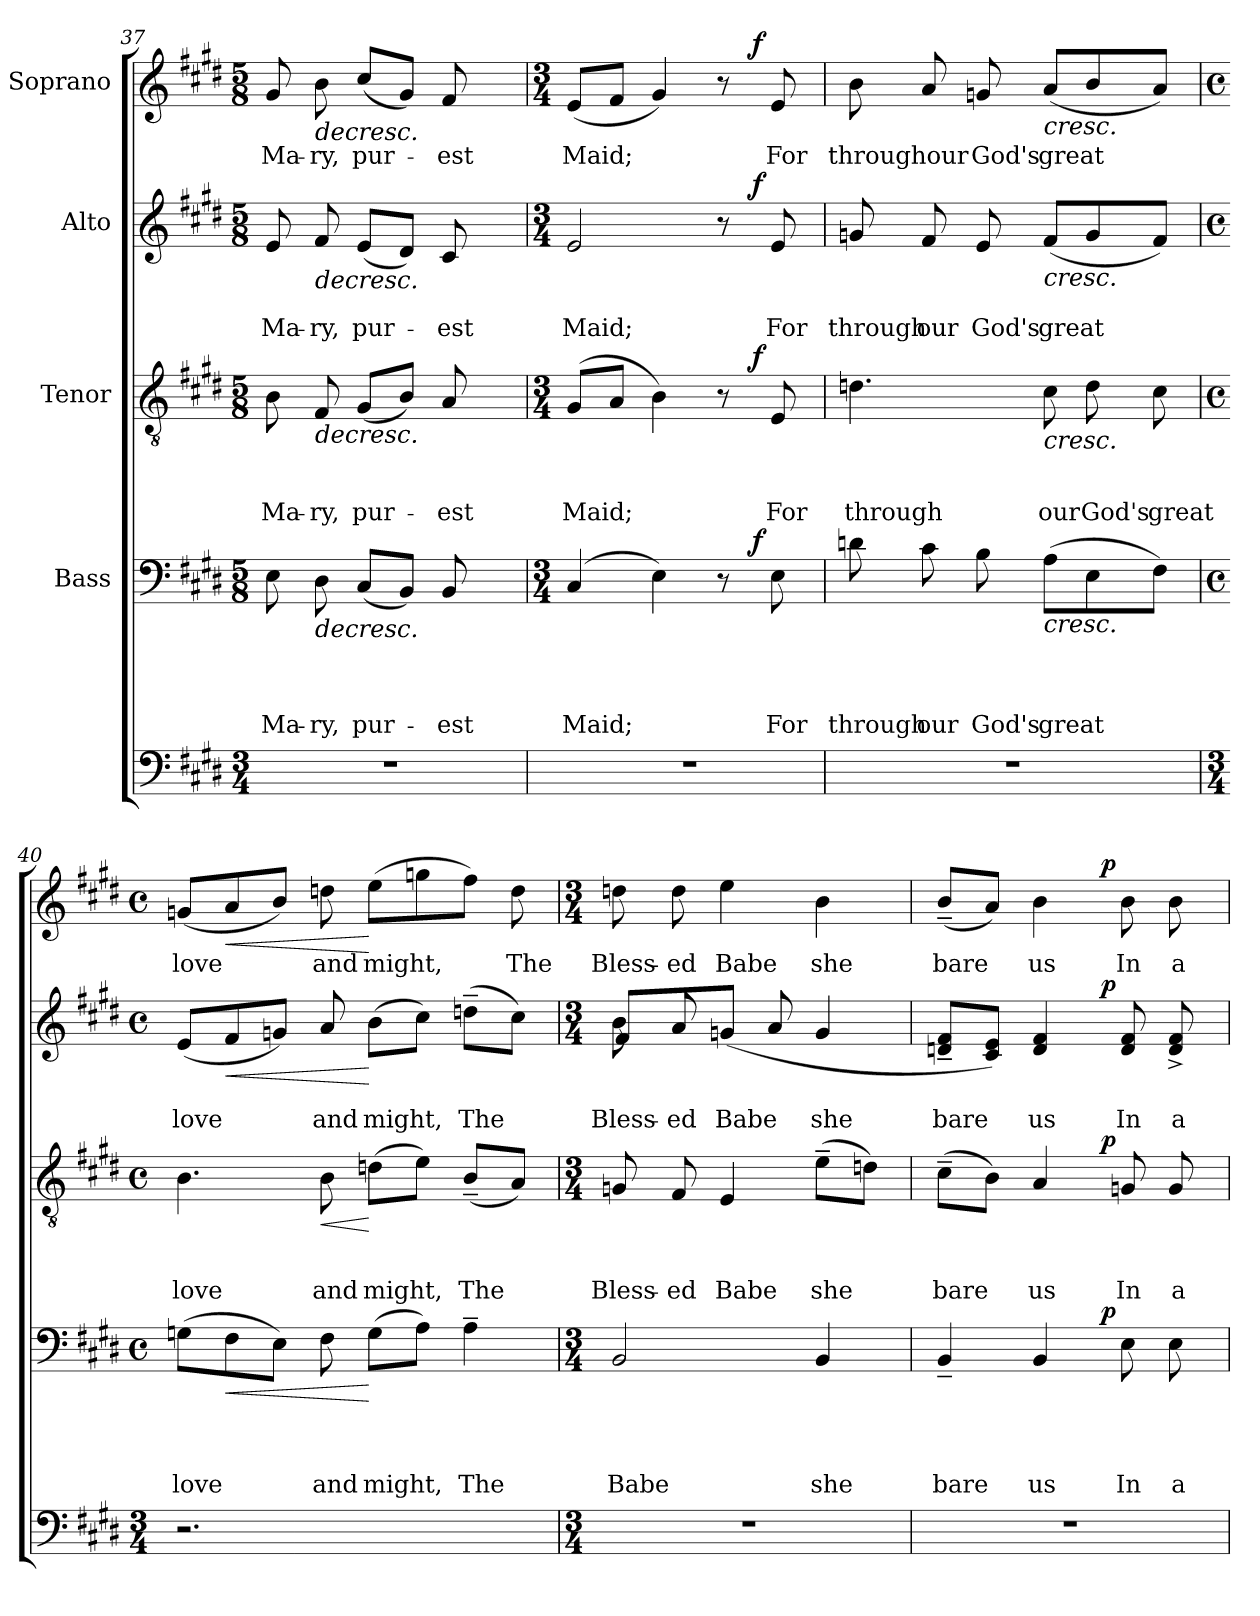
**kern	**kern	**text	**text	**text	**text	**dynam	**kern	**text	**text	**text	**dynam	**kern	**text	**text	**dynam	**kern	**text	**dynam
*part5	*part4	*part4	*part4	*part4	*part4	*part4	*part3	*part3	*part3	*part3	*part3	*part2	*part2	*part2	*part2	*part1	*part1	*part1
*staff5	*staff4	*staff4	*staff4	*staff4	*staff4	*staff4	*staff3	*staff3	*staff3	*staff3	*staff3	*staff2	*staff2	*staff2	*staff2	*staff1	*staff1	*staff1
*	*I"Bass	*	*	*	*	*	*I"Tenor	*	*	*	*	*I"Alto	*	*	*	*I"Soprano	*	*
*clefF4	*clefF4	*	*	*	*	*	*clefGv2	*	*	*	*	*clefG2	*	*	*	*clefG2	*	*
*k[f#c#g#d#]	*k[f#c#g#d#]	*	*	*	*	*	*k[f#c#g#d#]	*	*	*	*	*k[f#c#g#d#]	*	*	*	*k[f#c#g#d#]	*	*
*E:	*E:	*	*	*	*	*	*E:	*	*	*	*	*E:	*	*	*	*E:	*	*
*M3/4	*M5/8	*	*	*	*	*	*M5/8	*	*	*	*	*M5/8	*	*	*	*M5/8	*	*
=37	=37	=37	=37	=37	=37	=37	=37	=37	=37	=37	=37	=37	=37	=37	=37	=37	=37	=37
!	!	!	!	!	!LO:LY:b	!	!	!	!	!LO:LY:b	!	!	!	!LO:LY:b	!	!	!LO:LY:b	!
2.r	8E\	.	.	.	Ma-	.	8B\	.	.	Ma-	.	8e/	.	Ma-	.	8g#/	Ma-	.
!	!	!	!	!	!LO:LY:b	!LO:HP:b	!	!	!	!LO:LY:b	!LO:HP:b	!	!	!LO:LY:b	!LO:HP:b	!	!LO:LY:b	!LO:HP:b
.	8D#\	.	.	.	-ry,	>	8F#/	.	.	-ry,	>	8f#/	.	-ry,	>	8b\	-ry,	>
!	!	!	!	!	!LO:LY:b	!	!	!	!	!LO:LY:b	!	!	!	!LO:LY:b	!	!	!LO:LY:b	!
.	(<8C#/L	.	.	.	pur-	.	(<8G#/L	.	.	pur-	.	(<8e/L	.	pur-	.	(<8cc#/L	pur-	.
.	8BB/J)	.	.	.	.	.	8B/J)	.	.	.	.	8d#/J)	.	.	.	8g#/J)	.	.
!	!	!	!	!	!LO:LY:b:rj	!	!	!	!	!LO:LY:b:rj	!	!	!	!LO:LY:b:rj	!	!	!LO:LY:b:rj	!
.	8BB/	.	.	.	-est	.	8A/	.	.	-est	.	8c#/	.	-est	.	8f#/	-est	.
.	8ryy	.	.	.	.	.	8ryy	.	.	.	.	8ryy	.	.	.	8ryy	.	.
=38	=38	=38	=38	=38	=38	=38	=38	=38	=38	=38	=38	=38	=38	=38	=38	=38	=38	=38
*	*M3/4	*	*	*	*	*	*M3/4	*	*	*	*	*M3/4	*	*	*	*M3/4	*	*
!	!	!	!	!	!LO:LY:b	!	!	!	!	!LO:LY:b	!	!	!	!LO:LY:b	!	!	!LO:LY:b	!
*	*^	*	*	*	*	*	*^	*	*	*	*	*^	*	*	*	*^	*	*
2.r	(4C#/	2ryy	.	.	.	Maid;	.	(>8G#/L	2ryy	.	.	Maid;	.	2e/	2ryy	.	Maid;	.	(<8e/L	2ryy	Maid;	.
.	.	.	.	.	.	.	.	8A/J	.	.	.	.	.	.	.	.	.	.	8f#/J	.	.	.
.	4E\)	.	.	.	.	.	.	4B\)	.	.	.	.	.	.	.	.	.	.	4g#/)	.	.	.
.	8r	16.ryy	.	.	.	.	.	8r	16.ryy	.	.	.	.	8r	16.ryy	.	.	.	8r	16.ryy	.	.
!	!	!	!	!	!	!	!LO:DY:a	!	!	!	!	!	!LO:DY:a	!	!	!	!	!LO:DY:a	!	!	!	!LO:DY:a
.	.	8ryy	.	.	.	.	f	.	8ryy	.	.	.	f	.	8ryy	.	.	f	.	8ryy	.	f
!	!	!	!	!	!	!LO:LY:b	!	!	!	!	!	!LO:LY:b	!	!	!	!	!LO:LY:b	!	!	!	!LO:LY:b	!
.	8E\	.	.	.	.	For	.	8E/	.	.	.	For	.	8e/	.	.	For	.	8e/	.	For	.
.	.	32ryy	.	.	.	.	.	.	32ryy	.	.	.	.	.	32ryy	.	.	.	.	32ryy	.	.
!!LO:LB:g=z
=39	=39	=39	=39	=39	=39	=39	=39	=39	=39	=39	=39	=39	=39	=39	=39	=39	=39	=39	=39	=39	=39	=39
!	!	!	!	!	!	!LO:LY:b	!	!	!	!	!	!LO:LY:b	!	!	!	!	!LO:LY:b	!	!	!	!LO:LY:b	!
*	*v	*v	*	*	*	*	*	*	*	*	*	*	*	*v	*v	*	*	*	*v	*v	*	*
*	*	*	*	*	*	*	*v	*v	*	*	*	*	*	*	*	*	*	*	*
2.r	8dn\	.	.	.	through	.	4.dn\	.	.	through	.	8gn/	.	through	.	8b\	throughour	.
!	!	!	!	!	!LO:LY:b	!	!	!	!	!	!	!	!	!LO:LY:b	!	!	!	!
.	8c#\	.	.	.	our	.	.	.	.	.	.	8f#/	.	our	.	8a/	.	.
!	!	!	!	!	!LO:LY:b	!	!	!	!	!	!	!	!	!LO:LY:b	!	!	!LO:LY:b	!
.	8B\	.	.	.	God's	.	.	.	.	.	.	8e/	.	God's	.	8gn/	God's	.
!	!	!	!	!	!LO:LY:b	!LO:HP:b	!	!	!	!LO:LY:b	!LO:HP:b	!	!	!LO:LY:b	!LO:HP:b	!	!LO:LY:b	!LO:HP:b
.	(>8A\L	.	.	.	great	<	8c#\	.	.	our	<	(<8f#/L	.	great	<	(<8a/L	great	<
!	!	!	!	!	!	!	!	!	!	!LO:LY:b	!	!	!	!	!	!	!	!
.	8E\	.	.	.	.	.	8d\	.	.	God's	.	8g/	.	.	.	8b/	.	.
!	!	!	!	!	!	!	!	!	!	!LO:LY:b	!	!	!	!	!	!	!	!
.	8F#\J)	.	.	.	.	]	8c#\	.	.	great	]	8f#/J)	.	.	]	8a/J)	.	]
=40	=40	=40	=40	=40	=40	=40	=40	=40	=40	=40	=40	=40	=40	=40	=40	=40	=40	=40
*M3/4	*M4/4	*	*	*	*	*	*M4/4	*	*	*	*	*M4/4	*	*	*	*M4/4	*	*
*	*met(c)	*	*	*	*	*	*met(c)	*	*	*	*	*met(c)	*	*	*	*met(c)	*	*
!	!	!	!	!	!LO:LY:b	!	!	!	!	!LO:LY:b	!	!	!	!LO:LY:b	!	!	!LO:LY:b	!
2.r	(>8Gn\L	.	.	.	love	.	4.B\	.	.	love	.	(<8e/L	.	love	.	(<8gn/L	love	.
!	!	!	!	!	!	!LO:HP:b	!	!	!	!	!	!	!	!	!LO:HP:b	!	!	!LO:HP:b
.	8F#\	.	.	.	.	<	.	.	.	.	.	8f#/	.	.	<	8a/	.	<
.	8E\J)	.	.	.	.	.	.	.	.	.	.	8gn/J)	.	.	.	8b/J)	.	.
!	!	!	!	!	!LO:LY:b	!	!	!	!	!LO:LY:b	!LO:HP:b	!	!	!LO:LY:b	!	!	!LO:LY:b	!
.	8F#\	.	.	.	and	.	8B\	.	.	and	<	8a/	.	and	.	8ddn\	and	.
!	!	!	!	!	!LO:LY:b	!	!	!	!	!LO:LY:b	!	!	!	!LO:LY:b	!	!	!LO:LY:b	!
.	(>8G\L	.	.	.	might,	[	(>8dn\L	.	.	might,	[	(>8b\L	.	might,	[	(>8ee\L	might,	[
.	8A\J)	.	.	.	.	.	8e\J)	.	.	.	.	8cc#\J)	.	.	.	8ggn\	.	.
!	!	!	!	!	!LO:LY:b	!	!	!	!	!LO:LY:b	!	!	!	!LO:LY:b	!	!	!	!
4ryy	4A~>\	.	.	.	The	.	(<8B~</L	.	.	The	.	(>8ddn~>\L	.	The	.	8ff#\J)	.	.
!	!	!	!	!	!	!	!	!	!	!	!	!	!	!	!	!	!LO:LY:b	!
.	.	.	.	.	.	.	8A/J)	.	.	.	.	8cc#\J)	.	.	.	8dd\	The	.
=41	=41	=41	=41	=41	=41	=41	=41	=41	=41	=41	=41	=41	=41	=41	=41	=41	=41	=41
*M3/4	*M3/4	*	*	*	*	*	*M3/4	*	*	*	*	*M3/4	*	*	*	*M3/4	*	*
!	!	!	!	!	!LO:LY:b	!	!	!	!	!LO:LY:b	!	!	!	!LO:LY:b	!	!	!LO:LY:b	!
*	*	*	*	*	*	*	*	*	*	*	*	*^	*	*	*	*	*	*
2.r	2BB/	.	.	.	Babe	.	8Gn/	.	.	Bless-	.	8b\	(8f#/L	.	Bless-	.	8ddn\	Bless-	.
!	!	!	!	!	!	!	!	!	!	!LO:LY:b	!	!	!	!	!LO:LY:b:rj	!	!	!LO:LY:b	!
.	.	.	.	.	.	.	8F#/	.	.	-ed	.	8a/	8ryy	.	-ed	.	8dd\	-ed	.
!	!	!	!	!	!	!	!	!	!	!LO:LY:b	!	!	!	!	!LO:LY:b	!	!	!LO:LY:b	!
.	.	.	.	.	.	.	4E/	.	.	Babe	.	2ryy	(<8gn/J	.	Babe	.	4ee\	Babe	.
.	.	.	.	.	.	.	.	.	.	.	.	.	8a/	.	.	.	.	.	.
!	!	!	!	!	!LO:LY:b	!	!	!	!	!LO:LY:b	!	!	!	!	!LO:LY:b	!	!	!LO:LY:b	!
.	4BB/	.	.	.	she	.	(>8e~>\L	.	.	she	.	.	4g/	.	she	.	4b\	she	.
.	.	.	.	.	.	.	8dn\J)	.	.	.	.	.	.	.	.	.	.	.	.
!!LO:LB:g=z
=42	=42	=42	=42	=42	=42	=42	=42	=42	=42	=42	=42	=42	=42	=42	=42	=42	=42	=42	=42
!	!	!	!	!	!LO:LY:b	!	!	!	!	!LO:LY:b	!	!	!	!	!LO:LY:b	!	!	!LO:LY:b	!
*	*^	*	*	*	*	*	*^	*	*	*	*	*	*	*	*	*	*^	*	*
2.r	4BB~</	4...ryy	.	.	.	bare	.	(>8c#~>\L	4...ryy	.	.	bare	.	8dn/~< 8f#/~<L	4...ryy	.	bare	.	(<8b~</L	4...ryy	bare	.
.	.	.	.	.	.	.	.	8B\J)	.	.	.	.	.	8c#/ 8e/J)	.	.	.	.	8a/J)	.	.	.
!	!	!	!	!	!	!LO:LY:b	!	!	!	!	!	!LO:LY:b	!	!	!	!	!LO:LY:b	!	!	!	!LO:LY:b	!
.	4BB/	.	.	.	.	us	[	4A/	.	.	.	us	[	4d/ 4f#/	.	.	us	[	4b\	.	us	[
!	!	!	!	!	!	!	!LO:DY:a	!	!	!	!	!	!LO:DY:a	!	!	!	!	!LO:DY:a	!	!	!	!LO:DY:a
.	.	4ryy	.	.	.	.	p	.	4ryy	.	.	.	p	.	4ryy	.	.	p	.	4ryy	.	p
!	!	!	!	!	!	!LO:LY:b	!	!	!	!	!	!LO:LY:b	!	!	!	!	!LO:LY:b	!	!	!	!LO:LY:b	!
.	8E\	.	.	.	.	In	.	8Gn/	.	.	.	In	.	8d/ 8f#/	.	.	In	.	8b\	.	In	.
!	!	!	!	!	!	!LO:LY:b	!	!	!	!	!	!LO:LY:b	!	!	!	!	!LO:LY:b	!	!	!	!LO:LY:b	!
.	8E\	.	.	.	.	a	.	8G/	.	.	.	a	.	8d/^< 8f#/^<	.	.	a	.	8b\	.	a	.
.	.	32ryy	.	.	.	.	.	.	32ryy	.	.	.	.	.	32ryy	.	.	.	.	32ryy	.	.
*	*v	*v	*	*	*	*	*	*	*	*	*	*	*	*v	*v	*	*	*	*v	*v	*	*
*	*	*	*	*	*	*	*v	*v	*	*	*	*	*	*	*	*	*	*	*
=	=	=	=	=	=	=	=	=	=	=	=	=	=	=	=	=	=	=
*-	*-	*-	*-	*-	*-	*-	*-	*-	*-	*-	*-	*-	*-	*-	*-	*-	*-	*-
